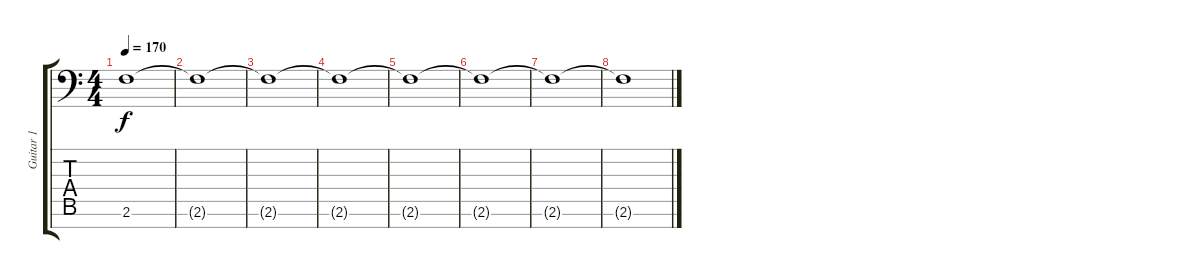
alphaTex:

\track ("Guitar 1" "Guitar 1") {instrument acousticguitarsteel}
\staff {score tabs}
\tuning (Eb4 Bb3 Gb3 Db3 Ab2 Eb2 Bb1) {hide}
\ts (4 4)
\tempo 170
\clef f4
\ks c
2.6{t}.1{dy f} |
2.6{t}.1 |
2.6{t}.1 |
2.6{t}.1 |
2.6{t}.1 |
2.6{t}.1 |
2.6{t}.1 |
2.6{t}.1
